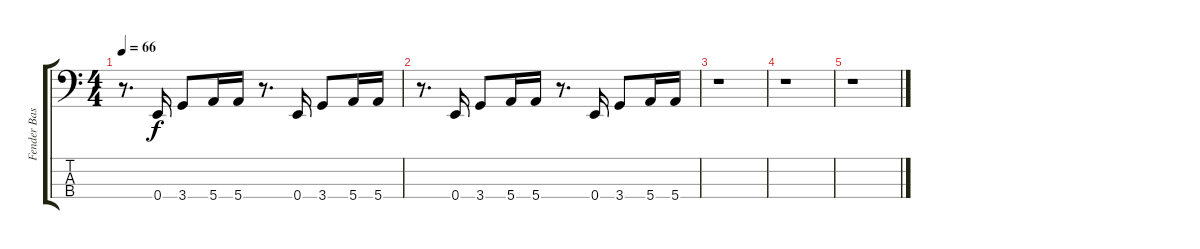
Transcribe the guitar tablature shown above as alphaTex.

\track ("Fender Bass  -    (Aston \"Faimylman\" Bar" "Fender Bas") {instrument electricbassfinger}
\staff {score tabs}
\tuning (G2 D2 A1 E1) {hide}
\ts (4 4)
\tempo 66
\clef f4
\ks c
r.8{d dy f} 0.4.16 3.4.8 5.4.16 5.4.16 r.8{d} 0.4.16 3.4.8 5.4.16 5.4.16 |
r.8{d} 0.4.16 3.4.8 5.4.16 5.4.16 r.8{d} 0.4.16 3.4.8 5.4.16 5.4.16 |
r.1 |
r.1 |
r.1
